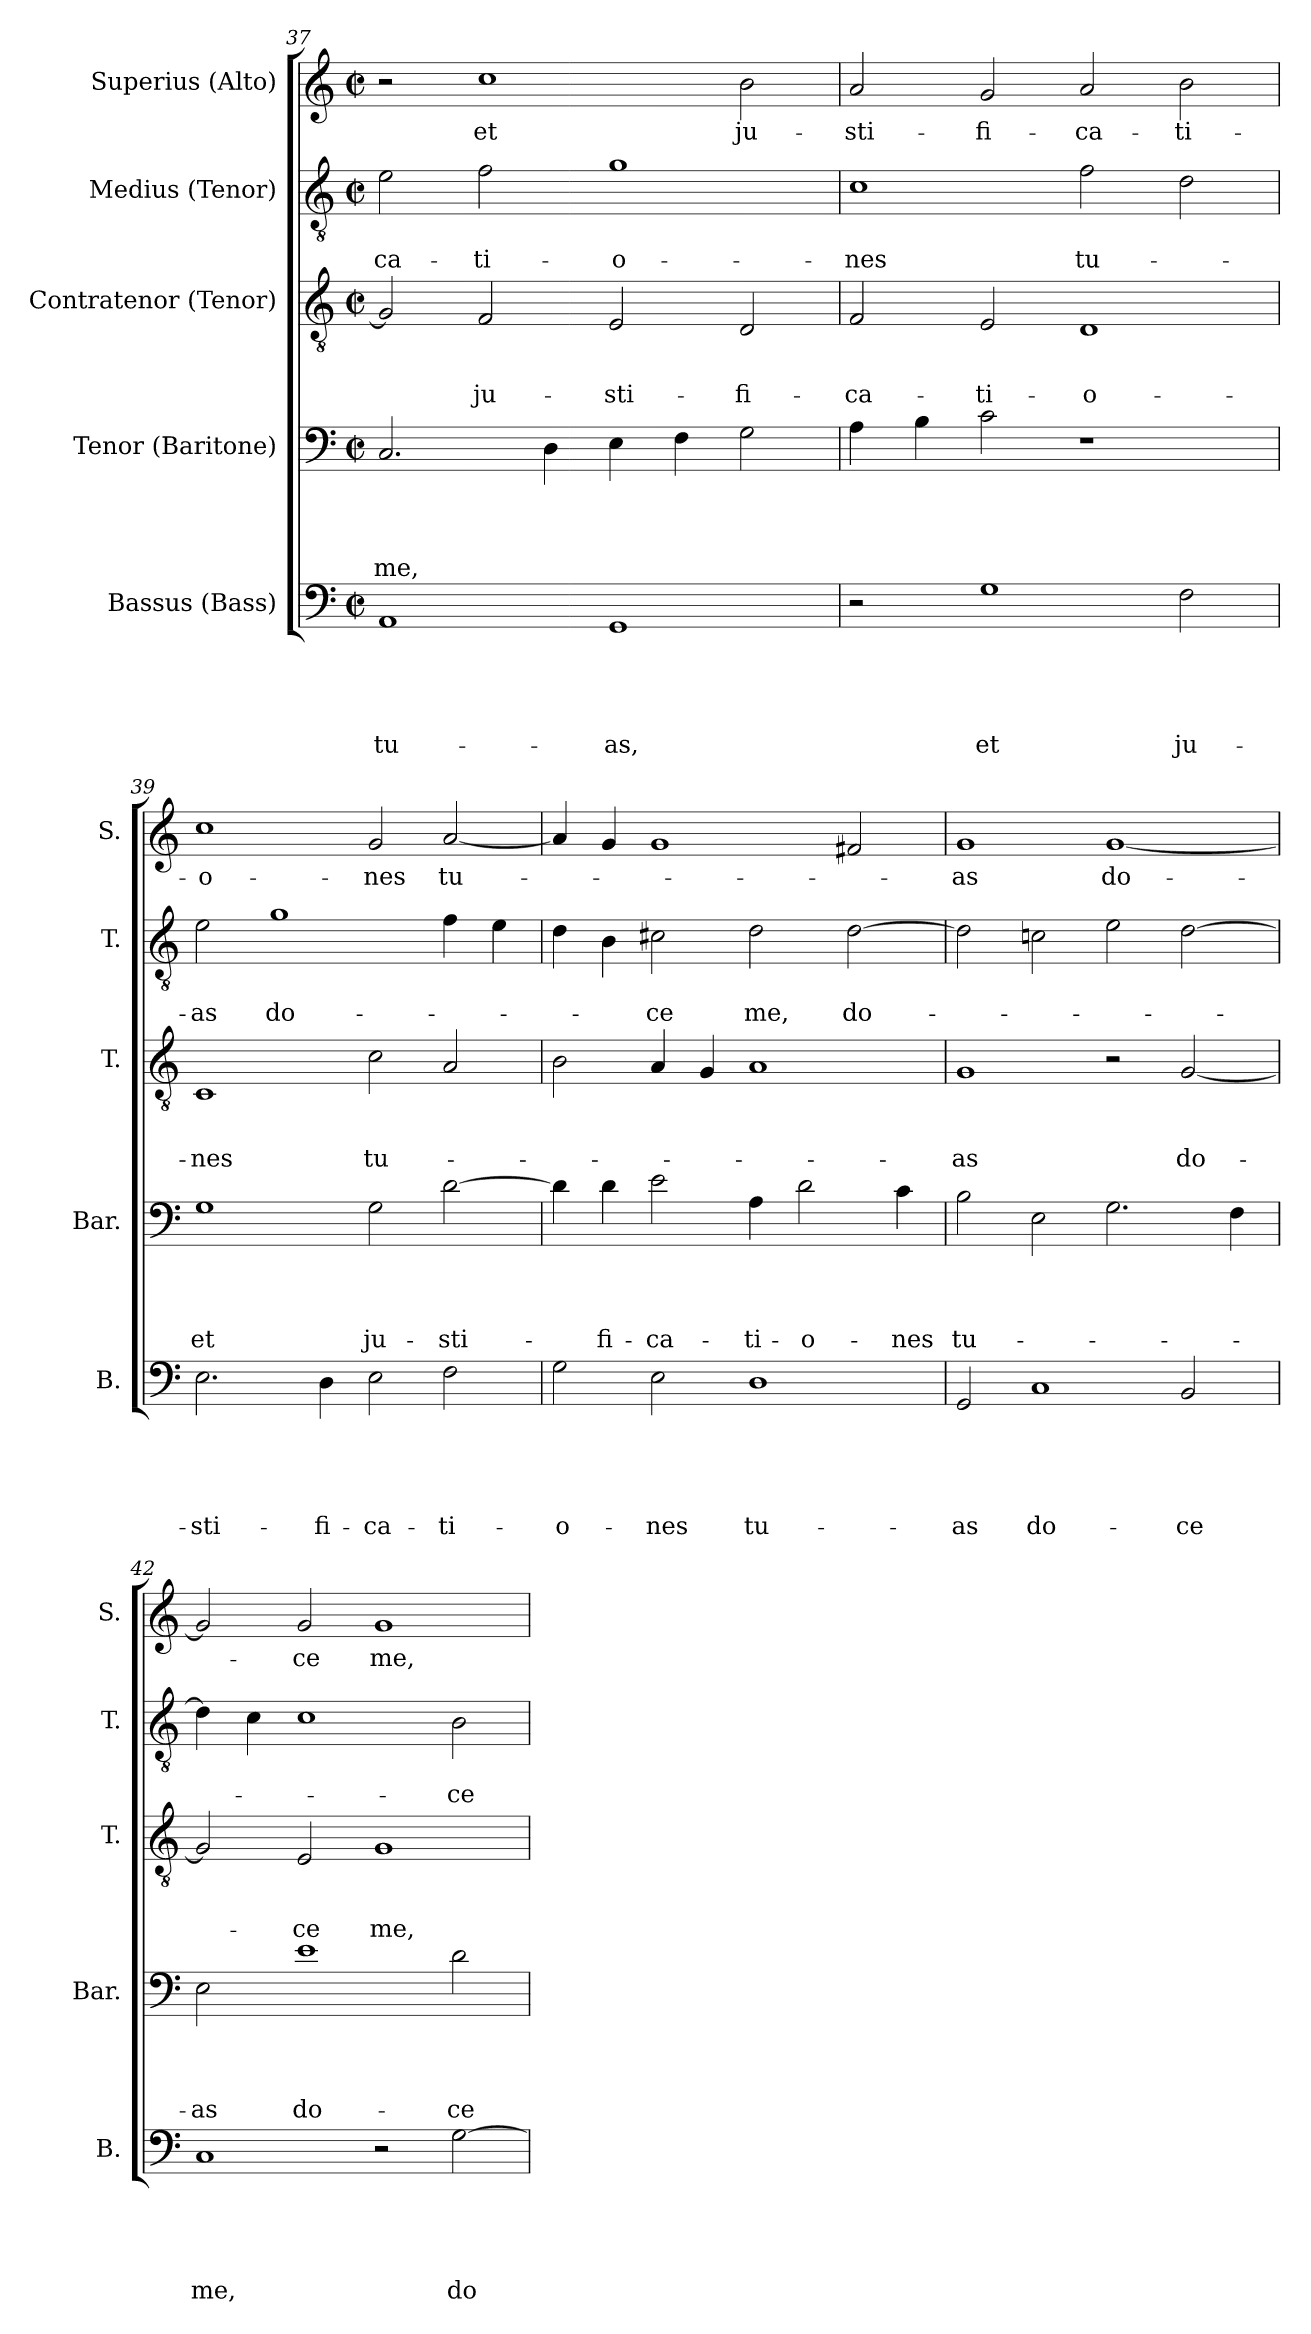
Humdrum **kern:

**kern	**text	**text	**text	**text	**text	**kern	**text	**text	**text	**text	**kern	**text	**text	**text	**kern	**text	**text	**kern	**text
*part5	*part5	*part5	*part5	*part5	*part5	*part4	*part4	*part4	*part4	*part4	*part3	*part3	*part3	*part3	*part2	*part2	*part2	*part1	*part1
*staff5	*staff5	*staff5	*staff5	*staff5	*staff5	*staff4	*staff4	*staff4	*staff4	*staff4	*staff3	*staff3	*staff3	*staff3	*staff2	*staff2	*staff2	*staff1	*staff1
*I"Bassus (Bass)	*	*	*	*	*	*I"Tenor (Baritone)	*	*	*	*	*I"Contratenor (Tenor)	*	*	*	*I"Medius (Tenor)	*	*	*I"Superius (Alto)	*
*I'B.	*	*	*	*	*	*I'Bar.	*	*	*	*	*I'T.	*	*	*	*I'T.	*	*	*I'S.	*
!!LO:PB:g=z
*clefF4	*	*	*	*	*	*clefF4	*	*	*	*	*clefGv2	*	*	*	*clefGv2	*	*	*clefG2	*
*k[]	*	*	*	*	*	*k[]	*	*	*	*	*k[]	*	*	*	*k[]	*	*	*k[]	*
*C:	*	*	*	*	*	*C:	*	*	*	*	*C:	*	*	*	*C:	*	*	*C:	*
*M2/2	*	*	*	*	*	*M2/2	*	*	*	*	*M2/2	*	*	*	*M2/2	*	*	*M2/2	*
*met(c|)	*	*	*	*	*	*met(c|)	*	*	*	*	*met(c|)	*	*	*	*met(c|)	*	*	*met(c|)	*
=37	=37	=37	=37	=37	=37	=37	=37	=37	=37	=37	=37	=37	=37	=37	=37	=37	=37	=37	=37
!	!	!	!	!	!LO:LY:b	!	!	!	!	!LO:LY:b	!	!	!	!	!	!	!LO:LY:b	!	!
1AA	.	.	.	.	tu-	2.C/	.	.	.	me,	2G/]	.	.	.	2e\	.	-ca-	2r	.
!	!	!	!	!	!	!	!	!	!	!	!	!	!	!LO:LY:b	!	!	!LO:LY:b	!	!LO:LY:b
.	.	.	.	.	.	.	.	.	.	.	2F/	.	.	ju-	2f\	.	-ti-	1cc	et
.	.	.	.	.	.	4D\	.	.	.	.	.	.	.	.	.	.	.	.	.
!	!	!	!	!	!LO:LY:b	!	!	!	!	!	!	!	!	!LO:LY:b	!	!	!LO:LY:b	!	!
1GG	.	.	.	.	-as,	4E\	.	.	.	.	2E/	.	.	-sti-	1g	.	-o-	.	.
.	.	.	.	.	.	4F\	.	.	.	.	.	.	.	.	.	.	.	.	.
!	!	!	!	!	!	!	!	!	!	!	!	!	!	!LO:LY:b	!	!	!	!	!LO:LY:b
.	.	.	.	.	.	2G\	.	.	.	.	2D/	.	.	-fi-	.	.	.	2b\	ju-
=38	=38	=38	=38	=38	=38	=38	=38	=38	=38	=38	=38	=38	=38	=38	=38	=38	=38	=38	=38
!	!	!	!	!	!	!	!	!	!	!	!	!	!	!LO:LY:b	!	!	!LO:LY:b	!	!LO:LY:b
2r	.	.	.	.	.	4A\	.	.	.	.	2F/	.	.	-ca-	1c	.	-nes	2a/	-sti-
.	.	.	.	.	.	4B\	.	.	.	.	.	.	.	.	.	.	.	.	.
!	!	!	!	!	!LO:LY:b	!	!	!	!	!	!	!	!	!LO:LY:b	!	!	!	!	!LO:LY:b
1G	.	.	.	.	et	2c\	.	.	.	.	2E/	.	.	-ti-	.	.	.	2g/	-fi-
!	!	!	!	!	!	!	!	!	!	!	!	!	!	!LO:LY:b	!	!	!LO:LY:b	!	!LO:LY:b
.	.	.	.	.	.	1r	.	.	.	.	1D	.	.	-o-	2f\	.	tu-	2a/	-ca-
!	!	!	!	!	!LO:LY:b	!	!	!	!	!	!	!	!	!	!	!	!	!	!LO:LY:b
2F\	.	.	.	.	ju-	.	.	.	.	.	.	.	.	.	2d\	.	.	2b\	-ti-
=39	=39	=39	=39	=39	=39	=39	=39	=39	=39	=39	=39	=39	=39	=39	=39	=39	=39	=39	=39
!	!	!	!	!	!LO:LY:b	!	!	!	!	!LO:LY:b	!	!	!	!LO:LY:b	!	!	!LO:LY:b	!	!LO:LY:b
2.E\	.	.	.	.	-sti-	1G	.	.	.	et	1C	.	.	-nes	2e\	.	-as	1cc	-o-
!	!	!	!	!	!	!	!	!	!	!	!	!	!	!	!	!	!LO:LY:b	!	!
.	.	.	.	.	.	.	.	.	.	.	.	.	.	.	1g	.	do-	.	.
!	!	!	!	!	!LO:LY:b	!	!	!	!	!	!	!	!	!	!	!	!	!	!
4D\	.	.	.	.	-fi-	.	.	.	.	.	.	.	.	.	.	.	.	.	.
!	!	!	!	!	!LO:LY:b	!	!	!	!	!LO:LY:b	!	!	!	!LO:LY:b	!	!	!	!	!LO:LY:b
2E\	.	.	.	.	-ca-	2G\	.	.	.	ju-	2c\	.	.	tu-	.	.	.	2g/	-nes
!	!	!	!	!	!LO:LY:b	!	!	!	!	!LO:LY:b	!	!	!	!	!	!	!	!	!LO:LY:b
2F\	.	.	.	.	-ti-	[>2d\	.	.	.	-sti-	2A/	.	.	.	4f\	.	.	[<2a/	tu-
.	.	.	.	.	.	.	.	.	.	.	.	.	.	.	4e\	.	.	.	.
=40	=40	=40	=40	=40	=40	=40	=40	=40	=40	=40	=40	=40	=40	=40	=40	=40	=40	=40	=40
!	!	!	!	!	!LO:LY:b	!	!	!	!	!	!	!	!	!	!	!	!	!	!
2G\	.	.	.	.	-o-	4d\]	.	.	.	.	2B\	.	.	.	4d\	.	.	4a/]	.
!	!	!	!	!	!	!	!	!	!	!LO:LY:b	!	!	!	!	!	!	!	!	!
.	.	.	.	.	.	4d\	.	.	.	-fi-	.	.	.	.	4B\	.	.	4g/	.
!	!	!	!	!	!LO:LY:b	!	!	!	!	!LO:LY:b	!	!	!	!	!	!	!LO:LY:b	!	!
2E\	.	.	.	.	-nes	2e\	.	.	.	-ca-	4A/	.	.	.	2c#X\	.	-ce	1g	.
.	.	.	.	.	.	.	.	.	.	.	4G/	.	.	.	.	.	.	.	.
!	!	!	!	!	!LO:LY:b	!	!	!	!	!LO:LY:b	!	!	!	!	!	!	!LO:LY:b	!	!
1D	.	.	.	.	tu-	4A\	.	.	.	-ti-	1A	.	.	.	2d\	.	me,	.	.
!	!	!	!	!	!	!	!	!	!	!LO:LY:b	!	!	!	!	!	!	!	!	!
.	.	.	.	.	.	2d\	.	.	.	-o-	.	.	.	.	.	.	.	.	.
!	!	!	!	!	!	!	!	!	!	!	!	!	!	!	!	!	!LO:LY:b	!	!
.	.	.	.	.	.	.	.	.	.	.	.	.	.	.	[<2d\	.	do-	2f#X/	.
!	!	!	!	!	!	!	!	!	!	!LO:LY:b	!	!	!	!	!	!	!	!	!
.	.	.	.	.	.	4c\	.	.	.	-nes	.	.	.	.	.	.	.	.	.
!!LO:LB:g=z
=41	=41	=41	=41	=41	=41	=41	=41	=41	=41	=41	=41	=41	=41	=41	=41	=41	=41	=41	=41
!	!	!	!	!	!LO:LY:b	!	!	!	!	!LO:LY:b	!	!	!	!LO:LY:b	!	!	!	!	!LO:LY:b
2GG/	.	.	.	.	-as	2B\	.	.	.	tu-	1G	.	.	-as	2d\]	.	.	1g	-as
!	!	!	!	!	!LO:LY:b	!	!	!	!	!	!	!	!	!	!	!	!	!	!
1C	.	.	.	.	do-	2E\	.	.	.	.	.	.	.	.	2cn\	.	.	.	.
!	!	!	!	!	!	!	!	!	!	!	!	!	!	!	!	!	!	!	!LO:LY:b
.	.	.	.	.	.	2.G\	.	.	.	.	2r	.	.	.	2e\	.	.	[<1g	do-
!	!	!	!	!	!LO:LY:b	!	!	!	!	!	!	!	!	!LO:LY:b	!	!	!	!	!
2BB/	.	.	.	.	-ce	.	.	.	.	.	[<2G/	.	.	do-	[>2d\	.	.	.	.
.	.	.	.	.	.	4F\	.	.	.	.	.	.	.	.	.	.	.	.	.
=42	=42	=42	=42	=42	=42	=42	=42	=42	=42	=42	=42	=42	=42	=42	=42	=42	=42	=42	=42
!	!	!	!	!	!LO:LY:b	!	!	!	!	!LO:LY:b	!	!	!	!	!	!	!	!	!
1C	.	.	.	.	me,	2E\	.	.	.	-as	2G/]	.	.	.	4d\]	.	.	2g/]	.
.	.	.	.	.	.	.	.	.	.	.	.	.	.	.	4c\	.	.	.	.
!	!	!	!	!	!	!	!	!	!	!LO:LY:b	!	!	!	!LO:LY:b	!	!	!	!	!LO:LY:b
.	.	.	.	.	.	1e	.	.	.	do-	2E/	.	.	-ce	1c	.	.	2g/	-ce
!	!	!	!	!	!	!	!	!	!	!	!	!	!	!LO:LY:b	!	!	!	!	!LO:LY:b
2r	.	.	.	.	.	.	.	.	.	.	1G	.	.	me,	.	.	.	1g	me,
!	!	!	!	!	!LO:LY:b	!	!	!	!	!LO:LY:b	!	!	!	!	!	!	!LO:LY:b	!	!
[>2G\	.	.	.	.	do-	2d\	.	.	.	-ce	.	.	.	.	2B\	.	-ce	.	.
=	=	=	=	=	=	=	=	=	=	=	=	=	=	=	=	=	=	=	=
*-	*-	*-	*-	*-	*-	*-	*-	*-	*-	*-	*-	*-	*-	*-	*-	*-	*-	*-	*-
